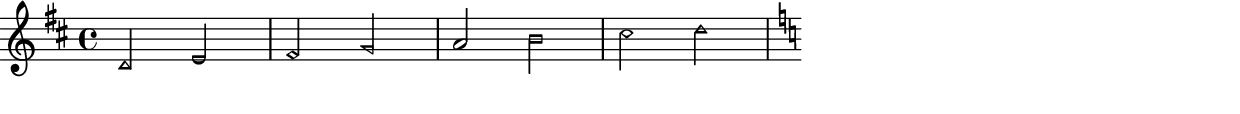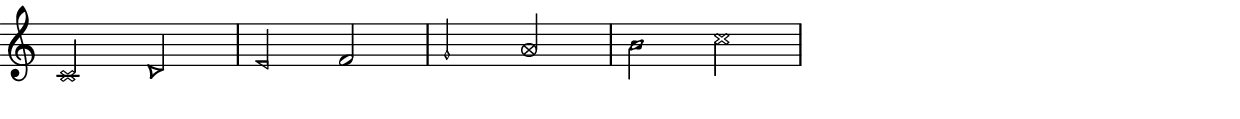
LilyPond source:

%% Generated by lilypond-book
%% Options: [exampleindent=10.16\mm,indent=0\mm,line-width=160\mm,paper-height=845.047\pt,paper-width=597.508\pt,papersize='(cons (* 597.508 pt) (* 845.047 pt)),quote]
\include "lilypond-book-preamble.ly"


% ****************************************************************
% Start cut-&-pastable-section
% ****************************************************************

#(ly:set-option 'eps-box-padding 3.000000)



\paper {
  #(set-paper-size '(cons (* 597.508 pt) (* 845.047 pt)))
  indent = 0\mm
  line-width = 160\mm
  % offset the left padding, also add 1mm as lilypond creates cropped
  % images with a little space on the right
  line-width = #(- line-width (* mm  3.000000) (* mm 1))
  line-width = 160\mm - 2.0 * 10.16\mm
  % offset the left padding, also add 1mm as lilypond creates cropped
  % images with a little space on the right
  line-width = #(- line-width (* mm  3.000000) (* mm 1))
}

\layout {
  
}




% ****************************************************************
% ly snippet:
% ****************************************************************
\sourcefilename "snippets/applying-note-head-styles-depending-on-the-step-of-the-scale.ly"
\sourcefileline 0
%% DO NOT EDIT this file manually; it was automatically
%% generated from the LilyPond Snippet Repository
%% (http://lsr.di.unimi.it).
%%
%% Make any changes in the LSR itself, or in
%% `Documentation/snippets/new/`, then run
%% `scripts/auxiliar/makelsr.pl`.
%%
%% This file is in the public domain.

\version "2.24.0"

\header {
%% Translation of GIT committish: a8a85e19654e46d725563e6deba44083ef137a2c
  texidocja = "
@code{shapeNoteStyles} プロパティは、音階
(調号と、@code{tonic} プロパティによる) に応じて符頭の形を変化させる@c
ために用いることができます。このプロパティは形のセットを与える必要が@c
ありますが、(@code{triangle}, @code{cross}, @code{xcircle} などの図形表現を@c
用いて) 自由に定義できるほか、階名を使用して、アメリカの古い伝統の@c
形を基に定義することができます (いくつかのラテン語の階名も使用することが@c
できます)。

古いアメリカの歌集を模倣するには、@code{\\aikenHeads} や
@code{\\sacredHarpHeads} といった定義済みのコマンドを@c
符頭のスタイルとして用いることができます。

この例では、シェイプ ノートの符頭を得るいくつかの方法を示しています。@c
また、和声機能と符頭の対応を維持しながらメロディを移調する機能も示しています。
"
  doctitleja = "音階に応じて異なる符頭のスタイルを適用する"

%% Translation of GIT committish: 2f3474d9af596d677ed5b7ce720ae4d0954a6b51
  texidocit = "
La proprietà @code{shapeNoteStyles} può essere usata per definire vari
stili di teste di nota per ogni grado della scala (definita dall'armatura
di chiave o dalla proprietà @code{tonic}). Questa proprietà richiede un
insieme di simboli, che può essere puramente arbitrario (sono permesse
espressioni geometriche come @code{triangle}, @code{cross} e @code{xcircle})
o basato sull'antica tradizione tipografica americana (sono consentiti
anche alcuni nomi di nota latini).

Detto questo, per imitare gli antichi canzionieri americani, ci sono vari
stili predefiniti disponibili attraverso dei comodi comandi come
@code{\\aikenHeads} o @code{\\sacredHarpHeads}.

Questo esempio mostra modi diversi di ottenere teste di nota di varie
forme e illustra la possibilità di trasporre una melodia senza
perdere la corrispondenza tra le funzioni armoniche e gli stili delle
teste.

"
  doctitleit = "Applicazione degli stili delle teste di nota in base al grado della scala"

%% Translation of GIT committish: 41a008e75e2fe29536406cdf0d71c32a4606f2b8
  texidocfr = "
La propriété @code{shapeNoteStyles} permet d'affecter un profil
particulier à chaque degré de la gamme -- à partir de l'armure ou
de la propriété @code{tonic}.  Ses valeurs sont constituées d'une liste
de symboles, qu'il s'agisse de formes géométriques (@code{triangle},
@code{cross} ou @code{xcircle}) ou basés sur la tradition des graveurs
américains (avec quelques noms de note latins).

LilyPond dispose de deux raccourcis, @code{\\aikenHeads} et
@code{\\sacredHarpHeads}, permettant de reproduire d'anciens recueils de
chansons américaines.

L'exemple suivant montre plusieurs manières de profiler les têtes de
note, ainsi que la capacité de transposer tout en respectant la fonction
harmonique de chaque note dans la gamme.
"

  doctitlefr = "Profilage des notes selon leur degré dans la gamme"

%% Translation of GIT committish: 8ffecf6be17c6ec2ff87cf31873121a8cce29b09
  doctitlees = "Aplicar estilos de cabeza según la nota de la escala"
  texidoces = "
La propiedad @code{shapeNoteStyles} se puede usar para definir varios
estilos de cabezas de nota para cada grado de la escala (según esté
establecido por la armadura o por la propiedad @code{tonic}).  Esta
propiedad requiere un conjunto de símbolos, que pueden ser puramente
arbitrarios (se permiten expresiones geométricas como @code{triangle},
triángulo, @code{cross}, aspas, y @code{xcircle}, círculo con aspas) o
basados en una antigua tradición americana de grabado (ciertos nombres
de nota latinos trambién se permiten).

Dicho esto, para imitar antiguos cancioneros americanos, existen varios
estilos predefinidos de cabezas de nota disponibles a través de
instrucciones de abreviatura como @code{\\aikenHeads} o
@code{\\sacredHarpHeads}.

Este ejemplo muestra distintas formas de obtener cabezas de notas con forma,
y muestra la capacidad de transportar una melodía sin perder la
correspondencia entre las funciones armónicas y los estilos de cabezas de
nota.

"

%% Translation of GIT committish: 0a868be38a775ecb1ef935b079000cebbc64de40
  doctitlede = "Notenkopfstile basierend auf der Tonleiterstufe erstellen"
  texidocde = "
Die @code{shapeNoteStyles}-(NotenFormenStile)-Eigenschaft kann benutzt
werden, um verschiedene Notenstile für jeden Schritt der Tonleiter
zu definieren (vorgegeben von der Tonart oder der @qq{tonic}
(Tonika)-Eigenschaft.  Diese Eigenschaft braucht eine Anzahl von Symbolen,
welche beliebig sein können (geometrische Ausdrücke wie @code{triangle}
(Dreieck), @code{cross} (Kreuz) und @code{xcircle} (X-Kreis) sind erlaubt)
oder basierend auf einer alten amerikanischen Notensatztradition (einige
lateinische Notenbezeichnungen sind auch erlaubt).

Um alte amerikanische Liederbücher zu imitieren, gibt es einige
vordefinierte Notenstile wie etwa @code{\\aikenHeads} (im Stil von Aiken)
oder @code{\\sacredHarpHeads} (im Stil der Sacred Harp-Tradition).

Dieses Beispiel zeigt, wie man unterschiedlich geformte Noten erhält und
eine Melodie transponieren kann, ohne dass das Verhältnis zwischen den
harmonischen Funktionen und dem Notenstil verloren geht.

"

%% Translation of GIT committish: 8ffecf6be17c6ec2ff87cf31873121a8cce29b09
  doctitleca = "Aplicar estils de cap segons la nota de l'escala"
  texidocca = "
La propietat @code{shapeNoteStyles} es pot usar per definir diversos
estils de caps de nota per a cada grau de l'escala (segons estigui
establert per l'armadura o per la propietat @code{tonic}).  Aquesta
propietat requereix un conjunt de símbols, que poden ser purament
arbitraris (es permeten expressions geomètriques com @code{triangle},
triangle, @code{cross}, aspes, i @code{xcircle}, cercle amb aspes) o
basats en una antiga tradició americana de gravat (també es permeten
certs noms de nota llatins).

Dit això, per imitar antics cançoners americans, hi ha diversos
estils predefinits de caps de nota disponibles mitjançant ordres
d'abreviatura com @code{\\aikenHeads} o @code{\\sacredHarpHeads}.

Aquest exemple mostra diferents formes d'obtenir caps de nota amb
forma i mostra la capacitat de transportar una melodia sense perdre
la correspondència entre les funcions harmòniques i els estils de
caps de nota.

"

  lsrtags = "editorial-annotations, pitches"

  texidoc = "
The @code{shapeNoteStyles} property can be used to define various note
head styles for each step of the scale (as set by the key signature or
the @code{tonic} property).

This property requires a set of symbols, which can be purely arbitrary
(geometrical expressions such as @code{triangle}, @code{cross}, and
@code{xcircle} are allowed) or based on old American engraving
tradition (some latin note names are also allowed).

That said, to imitate old American song books, there are several
predefined note head styles available through shortcut commands such as
@code{\\aikenHeads} or @code{\\sacredHarpHeads}.

This example shows different ways to obtain shape note heads, and
demonstrates the ability to transpose a melody without losing the
correspondence between harmonic functions and note head styles.
"

  doctitle = "Applying note head styles depending on the step of the scale"
} % begin verbatim


fragment = {
  \key c \major
  c2 d
  e2 f
  g2 a
  b2 c
}

\new Staff {
  \transpose c d
  \relative c' {
    \set shapeNoteStyles = ##(do re mi fa
                               #f la ti)
    \fragment
  }

  \break

  \relative c' {
    \set shapeNoteStyles = ##(cross triangle fa #f
                               mensural xcircle diamond)
    \fragment
  }
}



% ****************************************************************
% end ly snippet
% ****************************************************************
